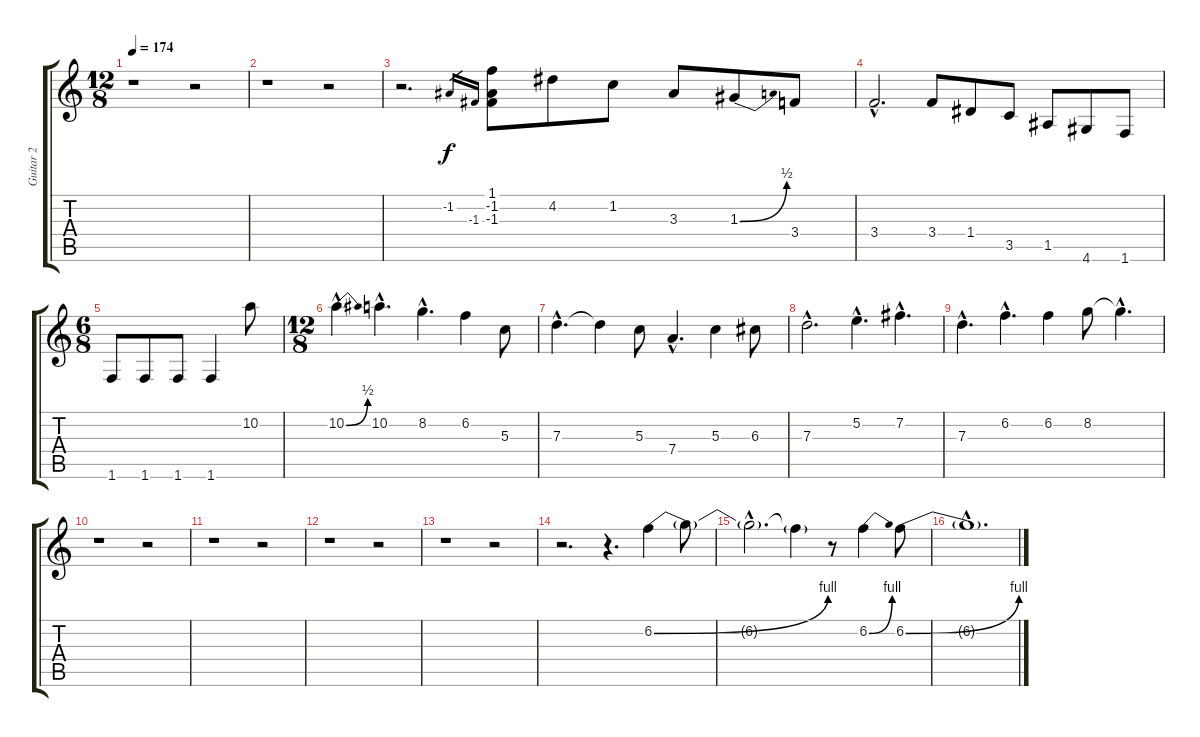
\track ("Guitar 2" "Guitar 2") {instrument distortionguitar}
\staff {score tabs}
\tuning (E4 B3 G3 D3 A2 E2) {hide}
\ts (12 8)
\tempo 174
\clef g2
\ks c
r.1{dy f} r.2 |
r.1 r.2 |
r.2{d} -1.2.16{gr} -1.3.16{gr} (1.1 -1.2 -1.3).8 4.2.8 1.2.8 3.3.8 1.3{be (bend 0 0 60 2)}.8 3.4.8 |
3.4{hac}.2{d} 3.4.8 1.4.8 3.5.8 1.5.8 4.6.8 1.6.8 |
\ts (6 8)
1.6.8 1.6.8 1.6.8 1.6.4 10.2.8 |
\ts (12 8)
10.2{be (bend 0 0 60 2) hac}.4{d} 10.2{hac}.4{d} 8.2{hac}.4{d} 6.2.4 5.3.8 |
7.3{hac}.4{d} 7.3{t}.4 5.3.8 7.4{hac}.4{d} 5.3.4 6.3.8 |
7.3{hac}.2{d} 5.2{hac}.4{d} 7.2{hac}.4{d} |
7.3{hac}.4{d} 6.2{hac}.4{d} 6.2.4 8.2.8 8.2{hac t}.4{d} |
r.1 r.2 |
r.1 r.2 |
r.1 r.2 |
r.1 r.2 |
r.2{d} r.4{d} 6.2{be (bend 0 0 60 4)}.4 6.2{t}.8 |
6.2{hac t}.2{d} 6.2{t}.4 r.8 6.2{be (bend 0 0 60 4)}.4 6.2{be (bend 0 0 60 4)}.8 |
6.2{hac t}.1{d}
